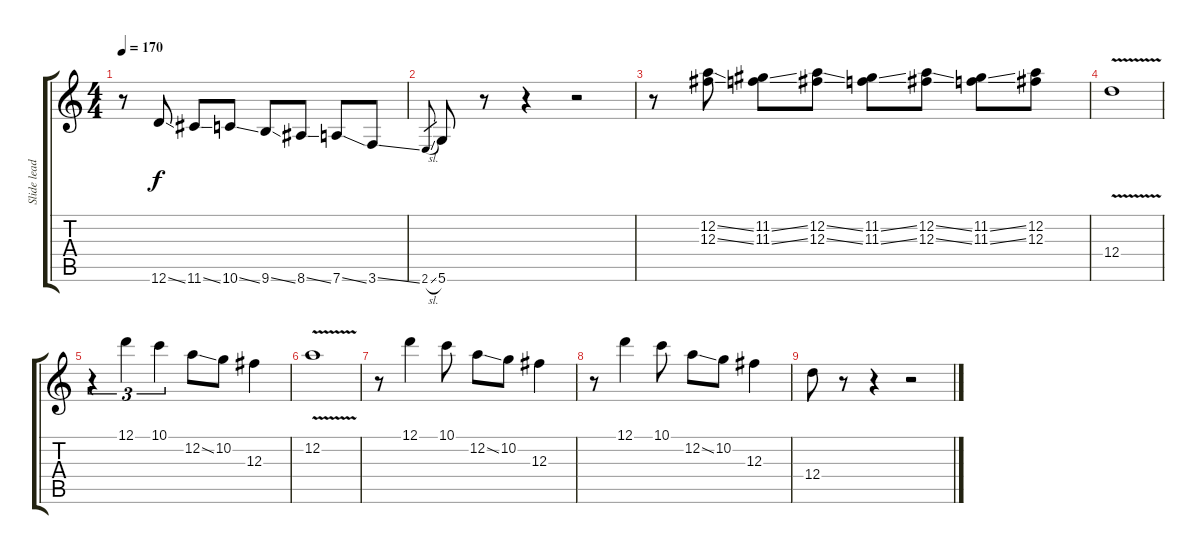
\track ("Slide lead" "Slide lead") {instrument overdrivenguitar}
\staff {score tabs}
\tuning (D4 A3 Gb3 D3 A2 D2) {hide}
\ts (4 4)
\tempo 170
\clef g2
\ks c
r.8{dy f} 12.6{ss}.8 11.6{ss}.8 10.6{ss}.8 9.6{ss}.8 8.6{ss}.8 7.6{ss}.8 3.6{ss}.8 |
2.6{sl}.8{gr} 5.6.8 r.8 r.4 r.2 |
r.8 (12.2{ss} 12.3{ss}).8 (11.2{ss} 11.3{ss}).8 (12.2{ss} 12.3{ss}).8 (11.2{ss} 11.3{ss}).8 (12.2{ss} 12.3{ss}).8 (11.2{ss} 11.3{ss}).8 (12.2 12.3).8 |
12.4{v}.1 |
r.4{tu (3 2)} 12.1.4{tu (3 2)} 10.1.4{tu (3 2)} 12.2{ss}.8 10.2.8 12.3.4 |
12.2{v}.1 |
r.8 12.1.4 10.1.8 12.2{ss}.8 10.2.8 12.3.4 |
r.8 12.1.4 10.1.8 12.2{ss}.8 10.2.8 12.3.4 |
12.4.8 r.8 r.4 r.2
